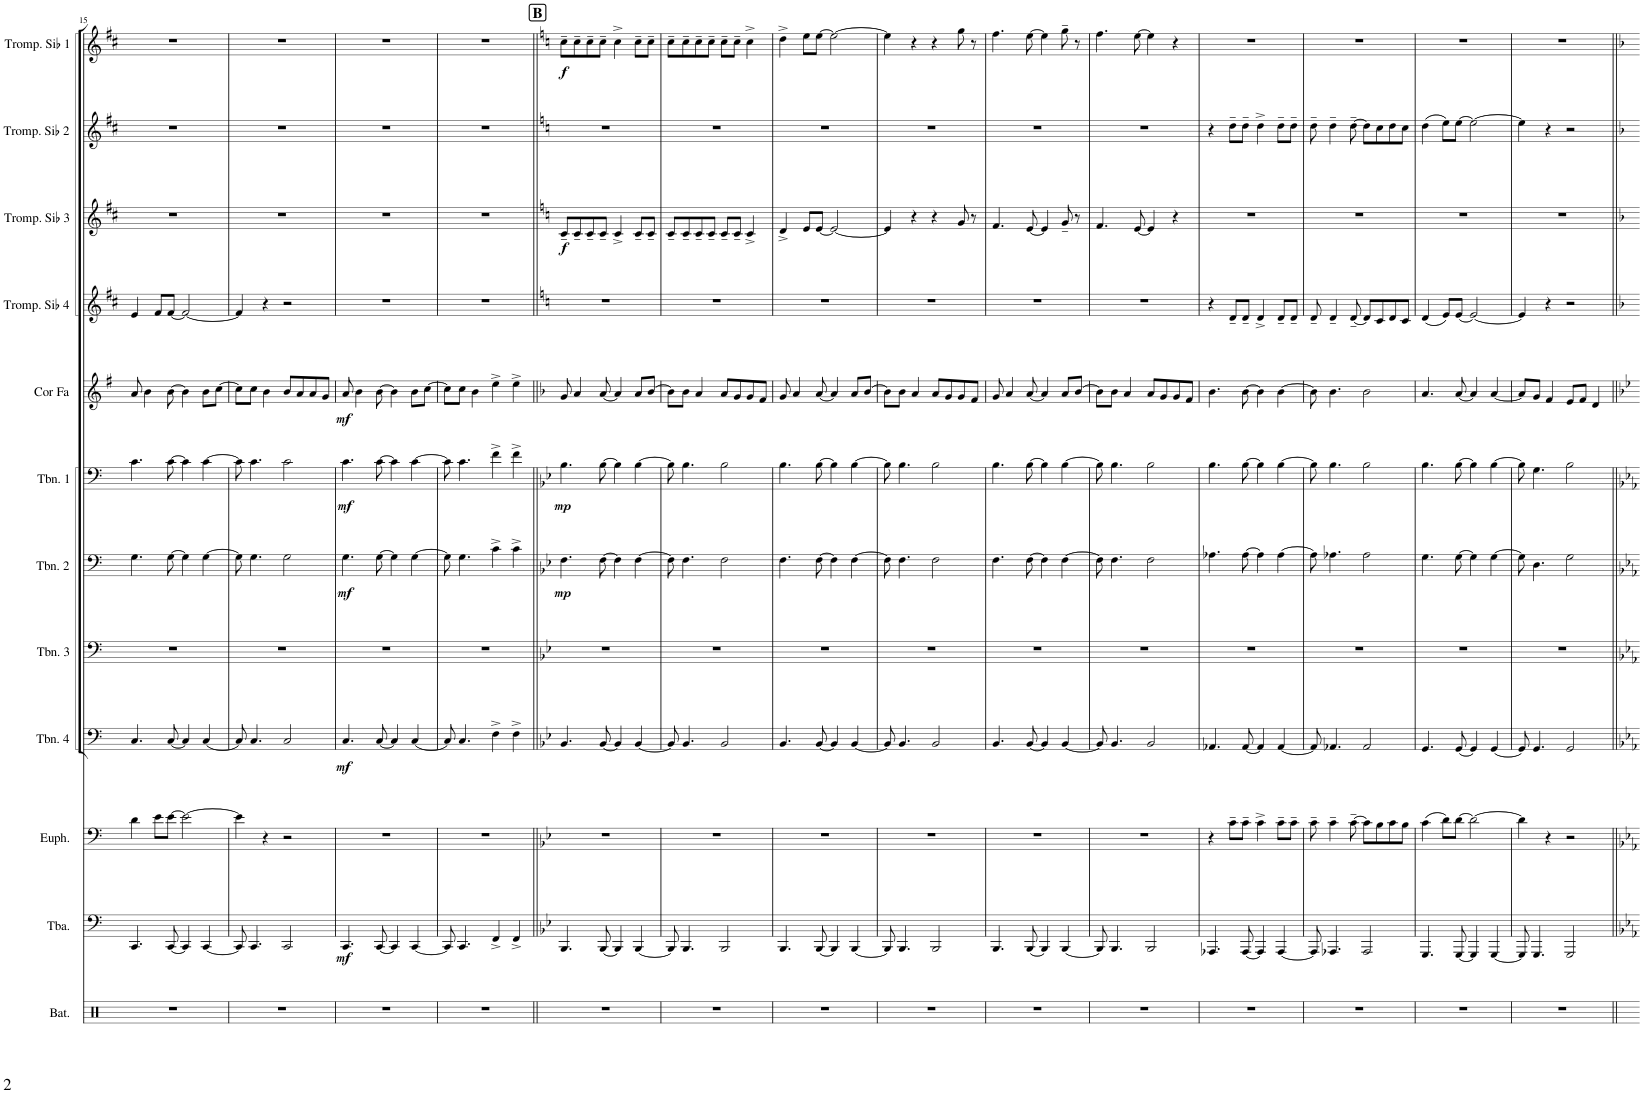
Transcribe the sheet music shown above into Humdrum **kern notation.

**kern	**kern	**dynam	**kern	**kern	**dynam	**kern	**kern	**dynam	**kern	**dynam	**kern	**dynam	**kern	**kern	**dynam	**kern	**kern	**dynam
*part12	*part11	*part11	*part10	*part9	*part9	*part8	*part7	*part7	*part6	*part6	*part5	*part5	*part4	*part3	*part3	*part2	*part1	*part1
*staff12	*staff11	*staff11	*staff10	*staff9	*staff9	*staff8	*staff7	*staff7	*staff6	*staff6	*staff5	*staff5	*staff4	*staff3	*staff3	*staff2	*staff1	*staff1
*I"Batterie	*I"Tuba	*	*I"Euphonium	*I"Trombone 4	*	*I"Trombone 3	*I"Trombone 2	*	*I"Trombone 1	*	*I"Cor en Fa	*	*I"Trompette en Sib 4	*I"Trompette en Sib 3	*	*I"Trompette en Sib 2	*I"Trompette en Sib 1	*
*I'Bat.	*I'Tba.	*	*I'Euph.	*I'Tbn. 4	*	*I'Tbn. 3	*I'Tbn. 2	*	*I'Tbn. 1	*	*I'Cor Fa	*	*I'Tromp. Sib 4	*I'Tromp. Sib 3	*	*I'Tromp. Sib 2	*I'Tromp. Sib 1	*
!!LO:PB:g=z
*clefX	*clefF4	*	*clefF4	*clefF4	*	*clefF4	*clefF4	*	*clefF4	*	*clefG2	*	*clefG2	*clefG2	*	*clefG2	*clefG2	*
*	*	*	*	*	*	*	*	*	*	*	*Trd4c7	*	*Trd1c2	*Trd1c2	*	*Trd1c2	*Trd1c2	*
*k[]	*k[]	*	*k[]	*k[]	*	*k[]	*k[]	*	*k[]	*	*k[f#]	*	*k[f#c#]	*k[f#c#]	*	*k[f#c#]	*k[f#c#]	*
*M4/4	*M4/4	*	*M4/4	*M4/4	*	*M4/4	*M4/4	*	*M4/4	*	*M4/4	*	*M4/4	*M4/4	*	*M4/4	*M4/4	*
=15	=15	=15	=15	=15	=15	=15	=15	=15	=15	=15	=15	=15	=15	=15	=15	=15	=15	=15
1r	4.CC/	.	4d\	4.C/	.	1r	4.G\	.	4.c\	.	8a/	.	4e/	1r	.	1r	1r	.
.	.	.	.	.	.	.	.	.	.	.	4b\	.	.	.	.	.	.	.
.	.	.	8e\L	.	.	.	.	.	.	.	.	.	8f#/L	.	.	.	.	.
.	[8CC/	.	[8e\J	[8C/	.	.	[8G\	.	[8c\	.	[8b\	.	[8f#/J	.	.	.	.	.
.	4CC/]	.	2e\_	4C/]	.	.	4G\]	.	4c\]	.	4b\]	.	2f#/_	.	.	.	.	.
.	[4CC/	.	.	[4C/	.	.	[4G\	.	[4c\	.	8b\L	.	.	.	.	.	.	.
.	.	.	.	.	.	.	.	.	.	.	[8cc\J	.	.	.	.	.	.	.
=16	=16	=16	=16	=16	=16	=16	=16	=16	=16	=16	=16	=16	=16	=16	=16	=16	=16	=16
1r	8CC/]	.	4e\]	8C/]	.	1r	8G\]	.	8c\]	.	8cc\L]	.	4f#/]	1r	.	1r	1r	.
.	4.CC/	.	.	4.C/	.	.	4.G\	.	4.c\	.	8cc\J	.	.	.	.	.	.	.
.	.	.	4r	.	.	.	.	.	.	.	4b\	.	4r	.	.	.	.	.
.	2CC/	.	2r	2C/	.	.	2G\	.	2c\	.	8b/L	.	2r	.	.	.	.	.
.	.	.	.	.	.	.	.	.	.	.	8a/	.	.	.	.	.	.	.
.	.	.	.	.	.	.	.	.	.	.	8a/	.	.	.	.	.	.	.
.	.	.	.	.	.	.	.	.	.	.	8g/J	.	.	.	.	.	.	.
=17	=17	=17	=17	=17	=17	=17	=17	=17	=17	=17	=17	=17	=17	=17	=17	=17	=17	=17
!	!	!LO:DY:b	!	!	!LO:DY:b	!	!	!LO:DY:b	!	!LO:DY:b	!	!LO:DY:b	!	!	!	!	!	!
1r	4.CC/	mf	1r	4.C/	mf	1r	4.G\	mf	4.c\	mf	8a/	mf	1r	1r	.	1r	1r	.
.	.	.	.	.	.	.	.	.	.	.	4b\	.	.	.	.	.	.	.
.	[8CC/	.	.	[8C/	.	.	[8G\	.	[8c\	.	[8b\	.	.	.	.	.	.	.
.	4CC/]	.	.	4C/]	.	.	4G\]	.	4c\]	.	4b\]	.	.	.	.	.	.	.
.	[4CC/	.	.	[4C/	.	.	[4G\	.	[4c\	.	8b\L	.	.	.	.	.	.	.
.	.	.	.	.	.	.	.	.	.	.	[8cc\J	.	.	.	.	.	.	.
=18	=18	=18	=18	=18	=18	=18	=18	=18	=18	=18	=18	=18	=18	=18	=18	=18	=18	=18
1r	8CC/]	.	1r	8C/]	.	1r	8G\]	.	8c\]	.	8cc\L]	.	1r	1r	.	1r	1r	.
.	4.CC/	.	.	4.C/	.	.	4.G\	.	4.c\	.	8cc\J	.	.	.	.	.	.	.
.	.	.	.	.	.	.	.	.	.	.	4b\	.	.	.	.	.	.	.
.	4FF^/	.	.	4F^\	.	.	4c^\	.	4f^\	.	4ee^\	.	.	.	.	.	.	.
.	4FF^/	.	.	4F^\	.	.	4c^\	.	4f^\	.	4ee^\	.	.	.	.	.	.	.
!!LO:REH:place=s1:a:B:cj:fs=14:t=B
=19||	=19||	=19||	=19||	=19||	=19||	=19||	=19||	=19||	=19||	=19||	=19||	=19||	=19||	=19||	=19||	=19||	=19||	=19||
*	*k[b-e-]	*	*k[b-e-]	*k[b-e-]	*	*k[b-e-]	*k[b-e-]	*	*k[b-e-]	*	*k[b-]	*	*k[]	*k[]	*	*k[]	*k[]	*
!	!	!	!	!	!	!	!	!LO:DY:b	!	!LO:DY:b	!	!	!	!	!LO:DY:b	!	!	!LO:DY:b
1r	4.BBB-/	.	1r	4.BB-/	.	1r	4.F\	mp	4.B-\	mp	8g/	.	1r	8c~/L	f	1r	8cc~\L	f
.	.	.	.	.	.	.	.	.	.	.	4a/	.	.	8c~/	.	.	8cc~\	.
.	.	.	.	.	.	.	.	.	.	.	.	.	.	8c~/	.	.	8cc~\	.
.	[8BBB-/	.	.	[8BB-/	.	.	[8F\	.	[8B-\	.	[8a/	.	.	8c~/J	.	.	8cc~\J	.
.	4BBB-/]	.	.	4BB-/]	.	.	4F\]	.	4B-\]	.	4a/]	.	.	4c^/	.	.	4cc^\	.
.	[4BBB-/	.	.	[4BB-/	.	.	[4F\	.	[4B-\	.	8a/L	.	.	8c~/L	.	.	8cc~\L	.
.	.	.	.	.	.	.	.	.	.	.	[8b-/J	.	.	8c~/J	.	.	8cc~\J	.
=20	=20	=20	=20	=20	=20	=20	=20	=20	=20	=20	=20	=20	=20	=20	=20	=20	=20	=20
1r	8BBB-/]	.	1r	8BB-/]	.	1r	8F\]	.	8B-\]	.	8b-\L]	.	1r	8c~/L	.	1r	8cc~\L	.
.	4.BBB-/	.	.	4.BB-/	.	.	4.F\	.	4.B-\	.	8b-\J	.	.	8c~/	.	.	8cc~\	.
.	.	.	.	.	.	.	.	.	.	.	4a/	.	.	8c~/	.	.	8cc~\	.
.	.	.	.	.	.	.	.	.	.	.	.	.	.	8c~/J	.	.	8cc~\J	.
.	2BBB-/	.	.	2BB-/	.	.	2F\	.	2B-\	.	8a/L	.	.	8c~/L	.	.	8cc~\L	.
.	.	.	.	.	.	.	.	.	.	.	8g/	.	.	8c~/J	.	.	8cc~\J	.
.	.	.	.	.	.	.	.	.	.	.	8g/	.	.	4c^/	.	.	4cc^\	.
.	.	.	.	.	.	.	.	.	.	.	8f/J	.	.	.	.	.	.	.
=21	=21	=21	=21	=21	=21	=21	=21	=21	=21	=21	=21	=21	=21	=21	=21	=21	=21	=21
1r	4.BBB-/	.	1r	4.BB-/	.	1r	4.F\	.	4.B-\	.	8g/	.	1r	4d^/	.	1r	4dd^\	.
.	.	.	.	.	.	.	.	.	.	.	4a/	.	.	.	.	.	.	.
.	.	.	.	.	.	.	.	.	.	.	.	.	.	8e/L	.	.	8ee\L	.
.	[8BBB-/	.	.	[8BB-/	.	.	[8F\	.	[8B-\	.	[8a/	.	.	[8e/J	.	.	[8ee\J	.
.	4BBB-/]	.	.	4BB-/]	.	.	4F\]	.	4B-\]	.	4a/]	.	.	2e/_	.	.	2ee\_	.
.	[4BBB-/	.	.	[4BB-/	.	.	[4F\	.	[4B-\	.	8a/L	.	.	.	.	.	.	.
.	.	.	.	.	.	.	.	.	.	.	[8b-/J	.	.	.	.	.	.	.
=22	=22	=22	=22	=22	=22	=22	=22	=22	=22	=22	=22	=22	=22	=22	=22	=22	=22	=22
1r	8BBB-/]	.	1r	8BB-/]	.	1r	8F\]	.	8B-\]	.	8b-\L]	.	1r	4e/]	.	1r	4ee\]	.
.	4.BBB-/	.	.	4.BB-/	.	.	4.F\	.	4.B-\	.	8b-\J	.	.	.	.	.	.	.
.	.	.	.	.	.	.	.	.	.	.	4a/	.	.	4r	.	.	4r	.
.	2BBB-/	.	.	2BB-/	.	.	2F\	.	2B-\	.	8a/L	.	.	4r	.	.	4r	.
.	.	.	.	.	.	.	.	.	.	.	8g/	.	.	.	.	.	.	.
.	.	.	.	.	.	.	.	.	.	.	8g/	.	.	8g/	.	.	8gg\	.
.	.	.	.	.	.	.	.	.	.	.	8f/J	.	.	8r	.	.	8r	.
=23	=23	=23	=23	=23	=23	=23	=23	=23	=23	=23	=23	=23	=23	=23	=23	=23	=23	=23
1r	4.BBB-/	.	1r	4.BB-/	.	1r	4.F\	.	4.B-\	.	8g/	.	1r	4.f/	.	1r	4.ff\	.
.	.	.	.	.	.	.	.	.	.	.	4a/	.	.	.	.	.	.	.
.	[8BBB-/	.	.	[8BB-/	.	.	[8F\	.	[8B-\	.	[8a/	.	.	[8e/	.	.	[8ee\	.
.	4BBB-/]	.	.	4BB-/]	.	.	4F\]	.	4B-\]	.	4a/]	.	.	4e/]	.	.	4ee\]	.
.	[4BBB-/	.	.	[4BB-/	.	.	[4F\	.	[4B-\	.	8a/L	.	.	8g~/	.	.	8gg~\	.
.	.	.	.	.	.	.	.	.	.	.	[8b-/J	.	.	8r	.	.	8r	.
=24	=24	=24	=24	=24	=24	=24	=24	=24	=24	=24	=24	=24	=24	=24	=24	=24	=24	=24
1r	8BBB-/]	.	1r	8BB-/]	.	1r	8F\]	.	8B-\]	.	8b-\L]	.	1r	4.f/	.	1r	4.ff\	.
.	4.BBB-/	.	.	4.BB-/	.	.	4.F\	.	4.B-\	.	8b-\J	.	.	.	.	.	.	.
.	.	.	.	.	.	.	.	.	.	.	4a/	.	.	.	.	.	.	.
.	.	.	.	.	.	.	.	.	.	.	.	.	.	[8e/	.	.	[8ee\	.
.	2BBB-/	.	.	2BB-/	.	.	2F\	.	2B-\	.	8a/L	.	.	4e/]	.	.	4ee\]	.
.	.	.	.	.	.	.	.	.	.	.	8g/	.	.	.	.	.	.	.
.	.	.	.	.	.	.	.	.	.	.	8g/	.	.	4r	.	.	4r	.
.	.	.	.	.	.	.	.	.	.	.	8f/J	.	.	.	.	.	.	.
=25	=25	=25	=25	=25	=25	=25	=25	=25	=25	=25	=25	=25	=25	=25	=25	=25	=25	=25
1r	4.AAA-X/	.	4r	4.AA-X/	.	1r	4.A-X\	.	4.B-\	.	4.b-\	.	4r	1r	.	4r	1r	.
.	.	.	8c~\L	.	.	.	.	.	.	.	.	.	8d~/L	.	.	8dd~\L	.	.
.	[8AAA-/	.	8c~\J	[8AA-/	.	.	[8A-\	.	[8B-\	.	[8b-\	.	8d~/J	.	.	8dd~\J	.	.
.	4AAA-/]	.	4c^\	4AA-/]	.	.	4A-\]	.	4B-\]	.	4b-\]	.	4d^/	.	.	4dd^\	.	.
.	[4AAA-/	.	8c~\L	[4AA-/	.	.	[4A-\	.	[4B-\	.	[4b-\	.	8d~/L	.	.	8dd~\L	.	.
.	.	.	8c~\J	.	.	.	.	.	.	.	.	.	8d~/J	.	.	8dd~\J	.	.
=26	=26	=26	=26	=26	=26	=26	=26	=26	=26	=26	=26	=26	=26	=26	=26	=26	=26	=26
1r	8AAA-/]	.	8c~\	8AA-/]	.	1r	8A-\]	.	8B-\]	.	8b-\]	.	8d~/	1r	.	8dd~\	1r	.
.	4.AAA-X/	.	4c~\	4.AA-X/	.	.	4.A-X\	.	4.B-\	.	4.b-\	.	4d~/	.	.	4dd~\	.	.
.	.	.	[8c~\	.	.	.	.	.	.	.	.	.	[8d~/	.	.	[8dd~\	.	.
.	2AAA-/	.	8c\L]	2AA-/	.	.	2A-\	.	2B-\	.	2b-\	.	8d/L]	.	.	8dd\L]	.	.
.	.	.	8B-\	.	.	.	.	.	.	.	.	.	8c/	.	.	8cc\	.	.
.	.	.	8c\	.	.	.	.	.	.	.	.	.	8d/	.	.	8dd\	.	.
.	.	.	8B-\J	.	.	.	.	.	.	.	.	.	8c/J	.	.	8cc\J	.	.
=27	=27	=27	=27	=27	=27	=27	=27	=27	=27	=27	=27	=27	=27	=27	=27	=27	=27	=27
1r	4.GGG/	.	(4c\	4.GG/	.	1r	4.G\	.	4.B-\	.	4.a/	.	(4d/	1r	.	(4dd\	1r	.
.	.	.	8d\L)	.	.	.	.	.	.	.	.	.	8e/L)	.	.	8ee\L)	.	.
.	[8GGG/	.	[8d\J	[8GG/	.	.	[8G\	.	[8B-\	.	[8a/	.	[8e/J	.	.	[8ee\J	.	.
.	4GGG/]	.	2d\_	4GG/]	.	.	4G\]	.	4B-\]	.	4a/]	.	2e/_	.	.	2ee\_	.	.
.	[4GGG/	.	.	[4GG/	.	.	[4G\	.	[4B-\	.	[4a/	.	.	.	.	.	.	.
=28	=28	=28	=28	=28	=28	=28	=28	=28	=28	=28	=28	=28	=28	=28	=28	=28	=28	=28
1r	8GGG/]	.	4d\]	8GG/]	.	1r	8G\]	.	8B-\]	.	8a/L]	.	4e/]	1r	.	4ee\]	1r	.
.	4.GGG/	.	.	4.GG/	.	.	4.D\	.	4.G\	.	8g/J	.	.	.	.	.	.	.
.	.	.	4r	.	.	.	.	.	.	.	4f/	.	4r	.	.	4r	.	.
.	2GGG/	.	2r	2GG/	.	.	2G\	.	2B-\	.	8e/L	.	2r	.	.	2r	.	.
.	.	.	.	.	.	.	.	.	.	.	8f/J	.	.	.	.	.	.	.
.	.	.	.	.	.	.	.	.	.	.	4d/	.	.	.	.	.	.	.
=||	=||	=||	=||	=||	=||	=||	=||	=||	=||	=||	=||	=||	=||	=||	=||	=||	=||	=||
*-	*-	*-	*-	*-	*-	*-	*-	*-	*-	*-	*-	*-	*-	*-	*-	*-	*-	*-
